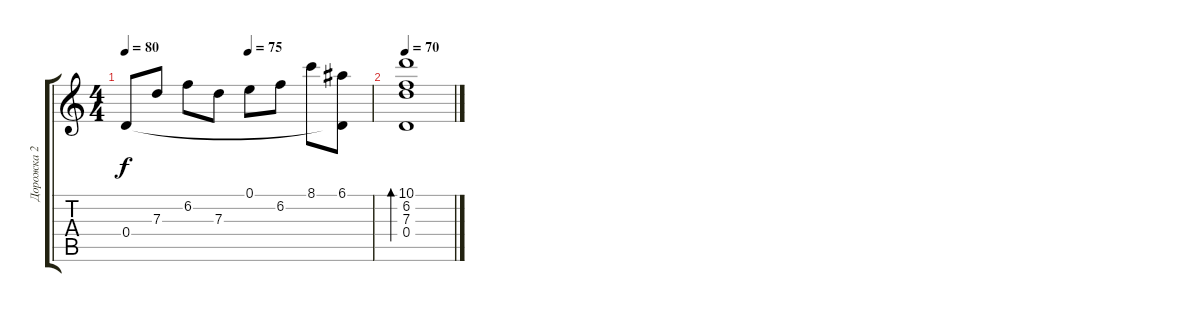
\track ("Дорожка 2" "Дорожка 2") {instrument acousticguitarsteel}
\staff {score tabs}
\tuning (E4 B3 G3 D3 A2 E2) {hide}
\ts (4 4)
\tempo 80
\tempo (75 0.5)
\clef g2
\ks c
0.4.8{dy f} 7.3.8 6.2.8 7.3.8 0.1.8 6.2.8 8.1.8 (6.1 0.4{t}).8 |
\tempo 70
(10.1 6.2 7.3 0.4).1{bd 480}
